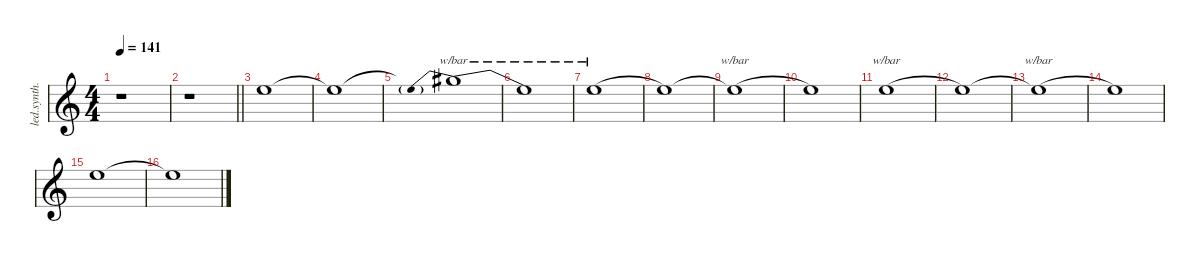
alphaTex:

\defaultSystemsLayout 4
\hideDynamics
\bracketExtendMode nobrackets
\otherSystemsTrackNameOrientation horizontal
\track ("Siren" "led.synth.") {instrument lead3calliope}
\staff {score}
\tuning (E4 B3 G3 D3 A2 E2)
\ts (4 4)
\tempo 141
\clef g2
\ks c
r.1{dy f beam Down} |
\barLineRight lightlight
r.1{beam Down} |
12.1.1{beam Down} |
12.1{t}.1{beam Down} |
12.1{t}.1{tbe (predivedive default 0 8 60 0) beam Down} |
12.1{t}.1{tbe (hold default 0 0 60 0) beam Down} |
12.1.1{tbe (hold default 0 0 60 0) beam Down} |
12.1{t}.1{beam Down} |
12.1{t}.1{tbe (hold default 0 0 60 0) beam Down} |
12.1{t}.1{beam Down} |
12.1.1{tbe (hold default 0 0 60 0) beam Down} |
12.1{t}.1{beam Down} |
12.1{t}.1{tbe (hold default 0 0 60 0) beam Down} |
12.1{t}.1{beam Down} |
12.1.1{beam Down} |
12.1{t}.1{beam Down}
